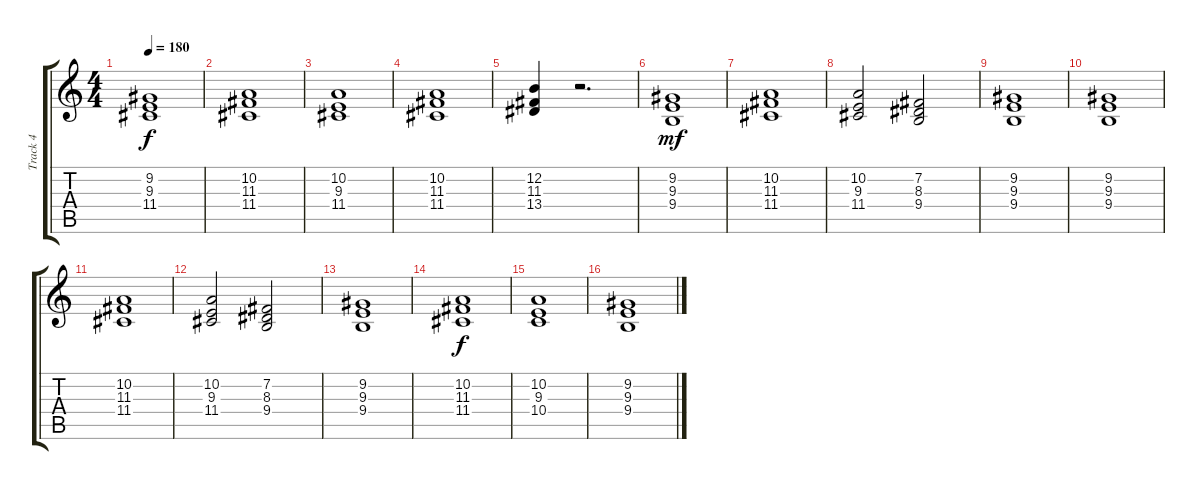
\track ("Track 4" "Track 4") {instrument stringensemble1}
\staff {score tabs}
\tuning (E4 B3 G3 D3 A2 E2) {hide}
\ts (4 4)
\tempo 180
\clef g2
\ks c
(9.2 9.3 11.4).1{dy f} |
(10.2 11.3 11.4).1 |
(10.2 9.3 11.4).1 |
(10.2 11.3 11.4).1 |
(12.2 11.3 13.4).4 r.2{d} |
(9.2 9.3 9.4).1{dy mf} |
(10.2 11.3 11.4).1 |
(10.2 9.3 11.4).2 (7.2 8.3 9.4).2 |
(9.2 9.3 9.4).1 |
(9.2 9.3 9.4).1 |
(10.2 11.3 11.4).1 |
(10.2 9.3 11.4).2 (7.2 8.3 9.4).2 |
(9.2 9.3 9.4).1 |
(10.2 11.3 11.4).1{dy f} |
(10.2 9.3 10.4).1 |
(9.2 9.3 9.4).1
